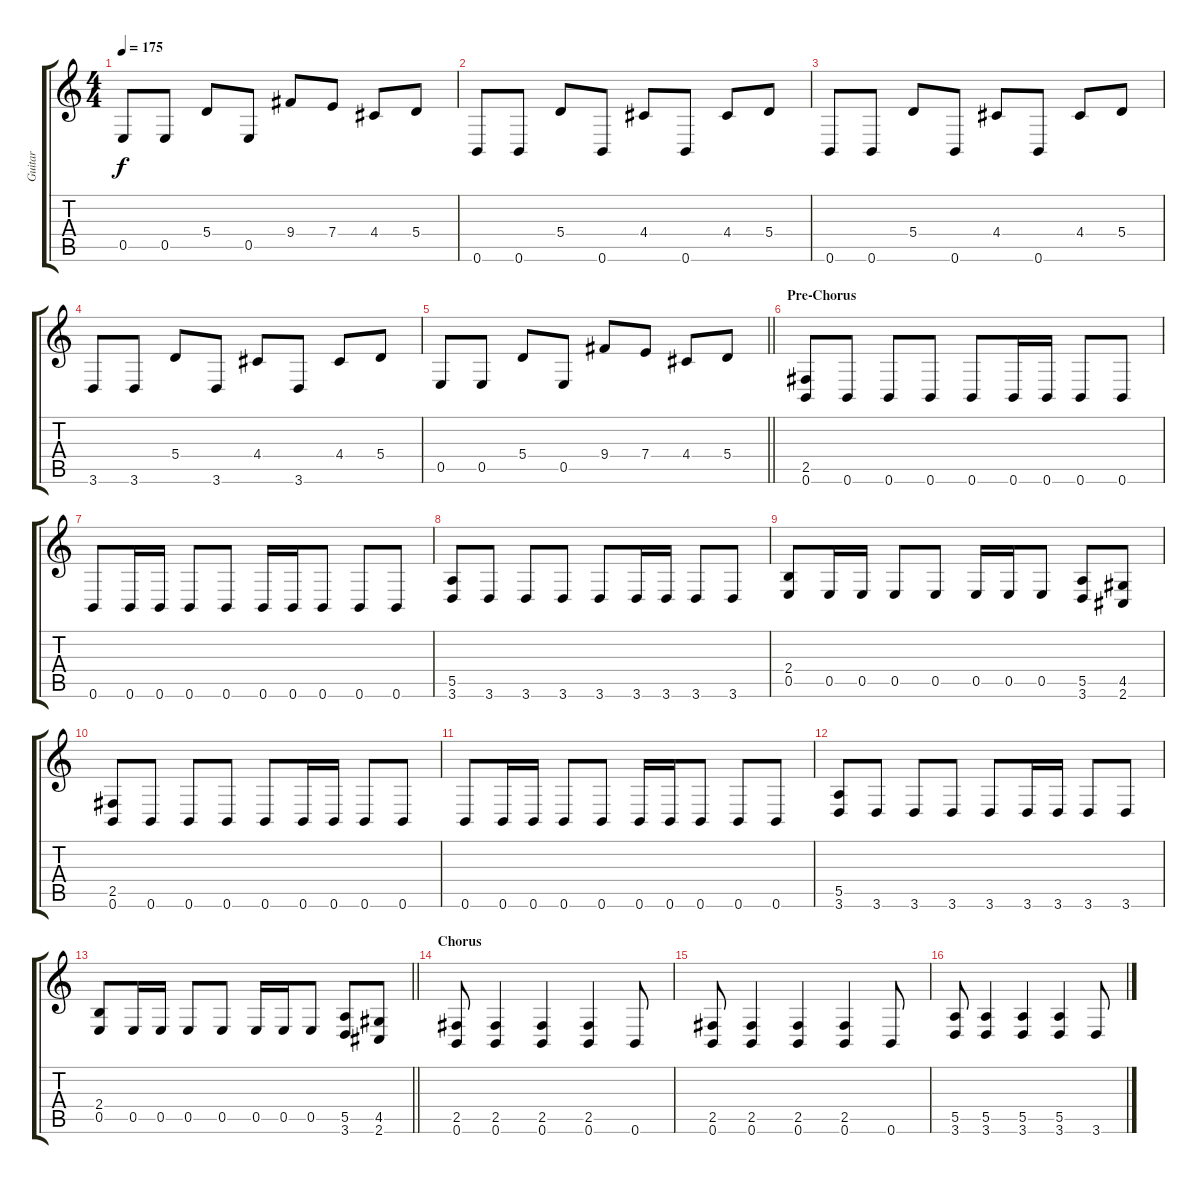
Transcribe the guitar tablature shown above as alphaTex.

\track ("Guitar" "Guitar") {instrument distortionguitar}
\staff {score tabs}
\tuning (B3 Gb3 D3 A2 E2 B1) {hide}
\ts (4 4)
\tempo 175
\clef g2
\ks c
0.5.8{dy f} 0.5.8 5.4.8 0.5.8 9.4.8 7.4.8 4.4.8 5.4.8 |
0.6.8 0.6.8 5.4.8 0.6.8 4.4.8 0.6.8 4.4.8 5.4.8 |
0.6.8 0.6.8 5.4.8 0.6.8 4.4.8 0.6.8 4.4.8 5.4.8 |
3.6.8 3.6.8 5.4.8 3.6.8 4.4.8 3.6.8 4.4.8 5.4.8 |
\barLineRight lightlight
0.5.8 0.5.8 5.4.8 0.5.8 9.4.8 7.4.8 4.4.8 5.4.8 |
\section ("" "Pre-Chorus")
(2.5 0.6).8 0.6.8 0.6.8 0.6.8 0.6.8 0.6.16 0.6.16 0.6.8 0.6.8 |
0.6.8 0.6.16 0.6.16 0.6.8 0.6.8 0.6.16 0.6.16 0.6.8 0.6.8 0.6.8 |
(5.5 3.6).8 3.6.8 3.6.8 3.6.8 3.6.8 3.6.16 3.6.16 3.6.8 3.6.8 |
(2.4 0.5).8 0.5.16 0.5.16 0.5.8 0.5.8 0.5.16 0.5.16 0.5.8 (5.5 3.6).8 (4.5 2.6).8 |
(2.5 0.6).8 0.6.8 0.6.8 0.6.8 0.6.8 0.6.16 0.6.16 0.6.8 0.6.8 |
0.6.8 0.6.16 0.6.16 0.6.8 0.6.8 0.6.16 0.6.16 0.6.8 0.6.8 0.6.8 |
(5.5 3.6).8 3.6.8 3.6.8 3.6.8 3.6.8 3.6.16 3.6.16 3.6.8 3.6.8 |
\barLineRight lightlight
(2.4 0.5).8 0.5.16 0.5.16 0.5.8 0.5.8 0.5.16 0.5.16 0.5.8 (5.5 3.6).8 (4.5 2.6).8 |
\section ("" "Chorus")
(2.5 0.6).8 (2.5 0.6).4 (2.5 0.6).4 (2.5 0.6).4 0.6.8 |
(2.5 0.6).8 (2.5 0.6).4 (2.5 0.6).4 (2.5 0.6).4 0.6.8 |
(5.5 3.6).8 (5.5 3.6).4 (5.5 3.6).4 (5.5 3.6).4 3.6.8
